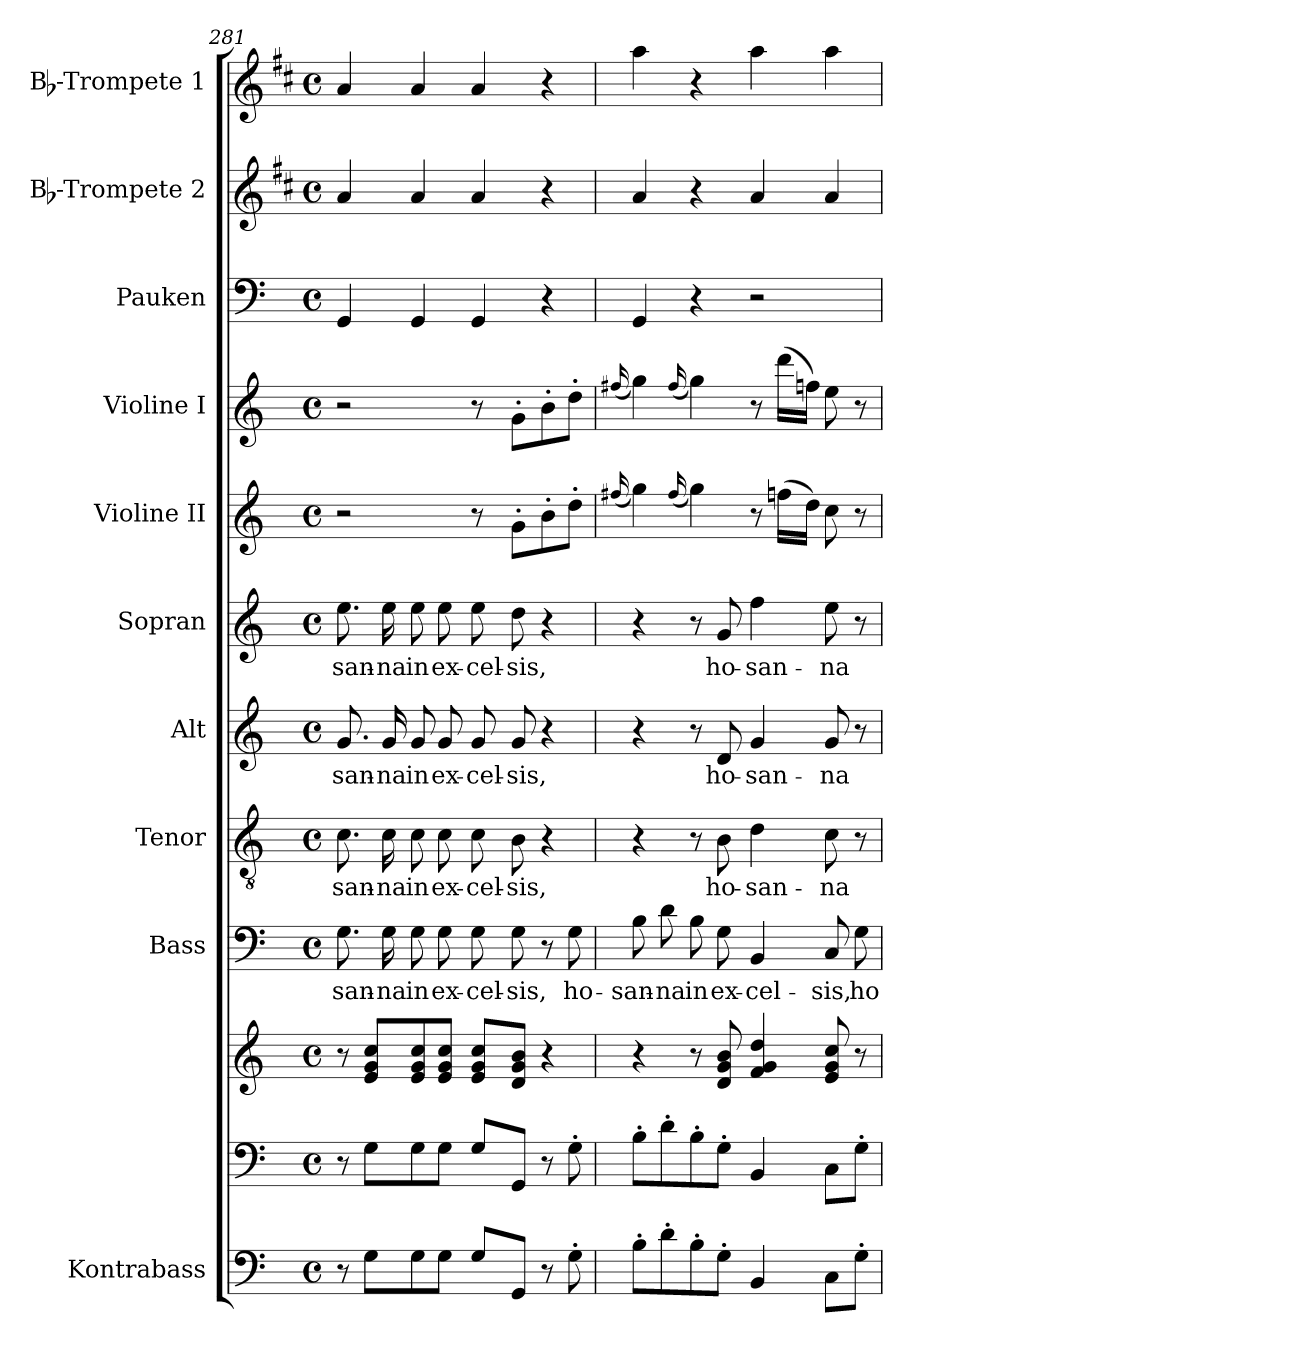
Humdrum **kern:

**kern	**kern	**kern	**kern	**text	**kern	**text	**kern	**text	**kern	**text	**kern	**kern	**kern	**kern	**kern
*part11	*part10	*part10	*part9	*part9	*part8	*part8	*part7	*part7	*part6	*part6	*part5	*part4	*part3	*part2	*part1
*staff12	*staff11	*staff10	*staff9	*staff9	*staff8	*staff8	*staff7	*staff7	*staff6	*staff6	*staff5	*staff4	*staff3	*staff2	*staff1
*I"Kontrabass	*	*	*I"Bass	*	*I"Tenor	*	*I"Alt	*	*I"Sopran	*	*I"Violine II	*I"Violine I	*I"Pauken	*I"Bb-Trompete 2	*I"Bb-Trompete 1
*I'Kb.	*	*	*I'B.	*	*I'T.	*	*I'A.	*	*I'S.	*	*I'Vl. II	*I'Vl. I	*I'Pk.	*I'Bb Trp. 2	*I'Bb Trp. 1
*clefF4	*clefF4	*clefG2	*clefF4	*	*clefGv2	*	*clefG2	*	*clefG2	*	*clefG2	*clefG2	*clefF4	*clefG2	*clefG2
*ITrd7c12	*	*	*	*	*	*	*	*	*	*	*	*	*	*ITrd1c2	*ITrd1c2
*k[]	*k[]	*k[]	*k[]	*	*k[]	*	*k[]	*	*k[]	*	*k[]	*k[]	*k[]	*k[]	*k[]
*C:	*C:	*C:	*C:	*	*C:	*	*C:	*	*C:	*	*C:	*C:	*C:	*C:	*C:
*M4/4	*M4/4	*M4/4	*M4/4	*	*M4/4	*	*M4/4	*	*M4/4	*	*M4/4	*M4/4	*M4/4	*M4/4	*M4/4
*met(c)	*met(c)	*met(c)	*met(c)	*	*met(c)	*	*met(c)	*	*met(c)	*	*met(c)	*met(c)	*met(c)	*met(c)	*met(c)
=281	=281	=281	=281	=281	=281	=281	=281	=281	=281	=281	=281	=281	=281	=281	=281
!	!	!	!	!LO:LY:b	!	!LO:LY:b	!	!LO:LY:b	!	!LO:LY:b	!	!	!	!	!
8r	8r	8r	8.G\	-san-	8.c\	-san-	8.g/	-san-	8.ee\	-san-	2r	2r	4GG/	4g/	4g/
8GG\L	8G\L	8e/ 8g/ 8cc/L	.	.	.	.	.	.	.	.	.	.	.	.	.
!	!	!	!	!LO:LY:b	!	!LO:LY:b	!	!LO:LY:b	!	!LO:LY:b	!	!	!	!	!
.	.	.	16G\	-na	16c\	-na	16g/	-na	16ee\	-na	.	.	.	.	.
!	!	!	!	!LO:LY:b	!	!LO:LY:b	!	!LO:LY:b	!	!LO:LY:b	!	!	!	!	!
8GG\	8G\	8e/ 8g/ 8cc/	8G\	in	8c\	in	8g/	in	8ee\	in	.	.	4GG/	4g/	4g/
!	!	!	!	!LO:LY:b	!	!LO:LY:b	!	!LO:LY:b	!	!LO:LY:b	!	!	!	!	!
8GG\J	8G\J	8e/ 8g/ 8cc/J	8G\	ex-	8c\	ex-	8g/	ex-	8ee\	ex-	.	.	.	.	.
!	!	!	!	!LO:LY:b	!	!LO:LY:b	!	!LO:LY:b	!	!LO:LY:b	!	!	!	!	!
8GG/L	8G/L	8e/ 8g/ 8cc/L	8G\	-cel-	8c\	-cel-	8g/	-cel-	8ee\	-cel-	8r	8r	4GG/	4g/	4g/
!	!	!	!	!LO:LY:b	!	!LO:LY:b	!	!LO:LY:b	!	!LO:LY:b	!	!	!	!	!
8GGG/J	8GG/J	8d/ 8g/ 8b/J	8G\	-sis,	8B\	-sis,	8g/	-sis,	8dd\	-sis,	8g'>\L	8g'>\L	.	.	.
8r	8r	4r	8r	.	4r	.	4r	.	4r	.	8b'>\	8b'>\	4r	4r	4r
!	!	!	!	!LO:LY:b	!	!	!	!	!	!	!	!	!	!	!
8GG'>\	8G'>\	.	8G\	ho-	.	.	.	.	.	.	8dd'>\J	8dd'>\J	.	.	.
=282	=282	=282	=282	=282	=282	=282	=282	=282	=282	=282	=282	=282	=282	=282	=282
.	.	.	.	.	.	.	.	.	.	.	(<16qqff#X/	(<16qqff#X/	.	.	.
!	!	!	!	!LO:LY:b	!	!	!	!	!	!	!	!	!	!	!
8BB'>\L	8B'>\L	4r	8B\	-san-	4r	.	4r	.	4r	.	4gg\)	4gg\)	4GG/	4g/	4gg\
!	!	!	!	!LO:LY:b	!	!	!	!	!	!	!	!	!	!	!
8D'>\	8d'>\	.	8d\	-na	.	.	.	.	.	.	.	.	.	.	.
.	.	.	.	.	.	.	.	.	.	.	(<16qqff#/	(<16qqff#/	.	.	.
!	!	!	!	!LO:LY:b	!	!	!	!	!	!	!	!	!	!	!
8BB'>\	8B'>\	8r	8B\	in	8r	.	8r	.	8r	.	4gg\)	4gg\)	4r	4r	4r
!	!	!	!	!LO:LY:b	!	!LO:LY:b	!	!LO:LY:b	!	!LO:LY:b	!	!	!	!	!
8GG'>\J	8G'>\J	8d/ 8g/ 8b/	8G\	ex-	8B\	ho-	8d/	ho-	8g/	ho-	.	.	.	.	.
!	!	!	!	!LO:LY:b	!	!LO:LY:b	!	!LO:LY:b	!	!LO:LY:b	!	!	!	!	!
4BBB/	4BB/	4f/ 4g/ 4dd/	4BB/	-cel-	4d\	-san-	4g/	-san-	4ff\	-san-	8r	8r	2r	4g/	4gg\
.	.	.	.	.	.	.	.	.	.	.	(>16ffn\LL	(>16ddd\LL	.	.	.
.	.	.	.	.	.	.	.	.	.	.	16dd\JJ)	16ffn\JJ)	.	.	.
!	!	!	!	!LO:LY:b	!	!LO:LY:b	!	!LO:LY:b	!	!LO:LY:b	!	!	!	!	!
8CC\L	8C\L	8e/ 8g/ 8cc/	8C/	-sis,	8c\	-na	8g/	-na	8ee\	-na	8cc\	8ee\	.	4g/	4gg\
!	!	!	!	!LO:LY:b	!	!	!	!	!	!	!	!	!	!	!
8GG'>\J	8G'>\J	8r	8G\	ho-	8r	.	8r	.	8r	.	8r	8r	.	.	.
=	=	=	=	=	=	=	=	=	=	=	=	=	=	=	=
*-	*-	*-	*-	*-	*-	*-	*-	*-	*-	*-	*-	*-	*-	*-	*-
